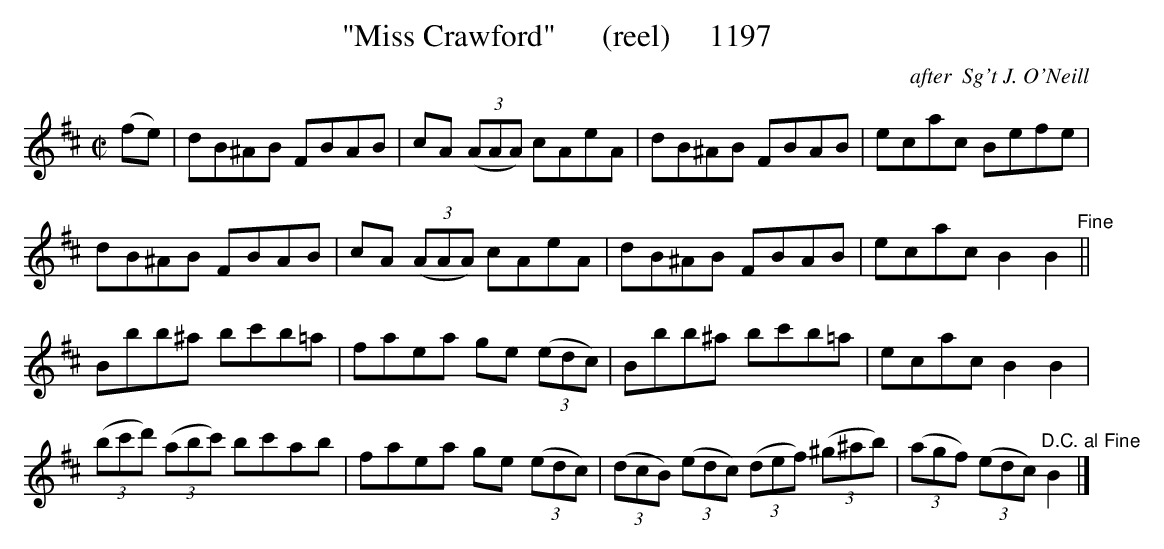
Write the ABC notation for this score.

X:1
T:"Miss Crawford"      (reel)     1197
C:after  Sg't J. O'Neill
BRENNAN July 2003 (HTTP://WWW.SOSYOURMOM.COM)
M:C|
L:1/8
K:D
(fe)|dB^AB FBAB|cA  (3(AAA) cAeA|dB^AB FBAB|ecac Befe|
dB^AB FBAB|cA  (3(AAA) cAeA|dB^AB FBAB|ecac B2B2"^Fine"||
Bbb^a bc'b=a|faea ge  (3(edc)|Bbb^a bc'b=a|ecac B2B2|
 (3(bc'd')  (3(abc') bc'ab|faea ge  (3(edc)| (3(dcB)  (3(edc)  (3(def)  (3(^g^ab)|(3(agf)  (3(edc) "^D.C. al Fine"B2|]
